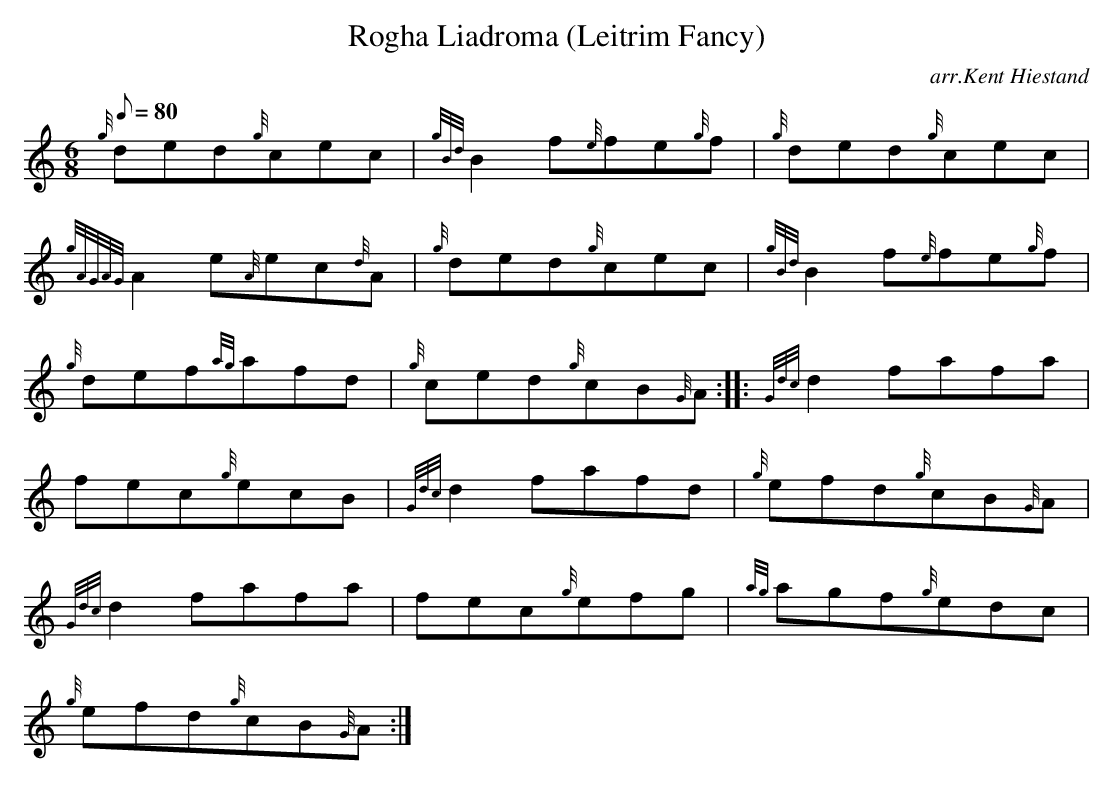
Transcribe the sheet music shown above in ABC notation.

X:1
T:Rogha Liadroma (Leitrim Fancy)
M:6/8
L:1/8
Q:80
C:arr.Kent Hiestand
K:HP
{g}ded{g}cec | \
{gBd}B2f{e}fe{g}f | \
{g}ded{g}cec |
{gAGAG}A2e{A}ec{d}A | \
{g}ded{g}cec | \
{gBd}B2f{e}fe{g}f |
{g}def{ag}afd | \
{g}ced{g}cB{G}A :: \
{Gdc}d2fafa |
fec{g}ecB | \
{Gdc}d2fafd | \
{g}efd{g}cB{G}A |
{Gdc}d2fafa | \
fec{g}efg | \
{ag}agf{g}edc |
{g}efd{g}cB{G}A :|
